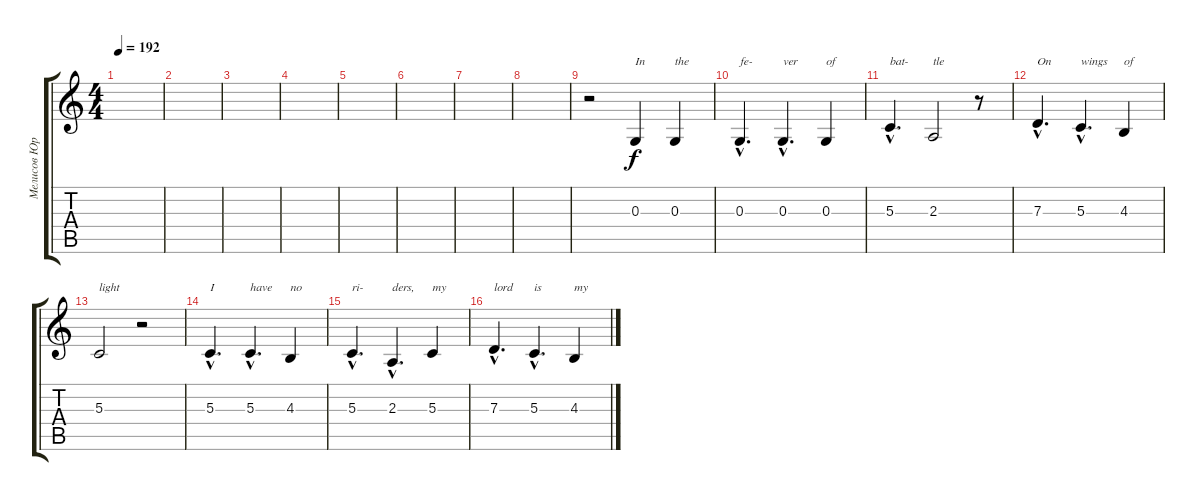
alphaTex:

\track ("Мелисов Юрий" "Мелисов Юр") {instrument bassoon}
\staff {score tabs}
\tuning (E4 B3 G3 D3 A2 E2) {hide}
\ts (4 4)
\tempo 192
\clef g2
\ks c
|
|
|
|
|
|
|
|
r.2 0.3.4{txt "In"} 0.3.4{txt "the"} |
0.3{hac}.4{d txt "fe-"} 0.3{hac}.4{d txt "ver"} 0.3.4{txt "of"} |
5.3{hac}.4{d txt "bat-"} 2.3.2{txt "tle"} r.8 |
7.3{hac}.4{d txt "On"} 5.3{hac}.4{d txt "wings"} 4.3.4{txt "of"} |
5.3.2{txt "light"} r.2 |
5.3{hac}.4{d txt "I"} 5.3{hac}.4{d txt "have"} 4.3.4{txt "no"} |
5.3{hac}.4{d txt "ri-"} 2.3{hac}.4{d txt "ders,"} 5.3.4{txt "my"} |
7.3{hac}.4{d txt "lord"} 5.3{hac}.4{d txt "is"} 4.3.4{txt "my"}
